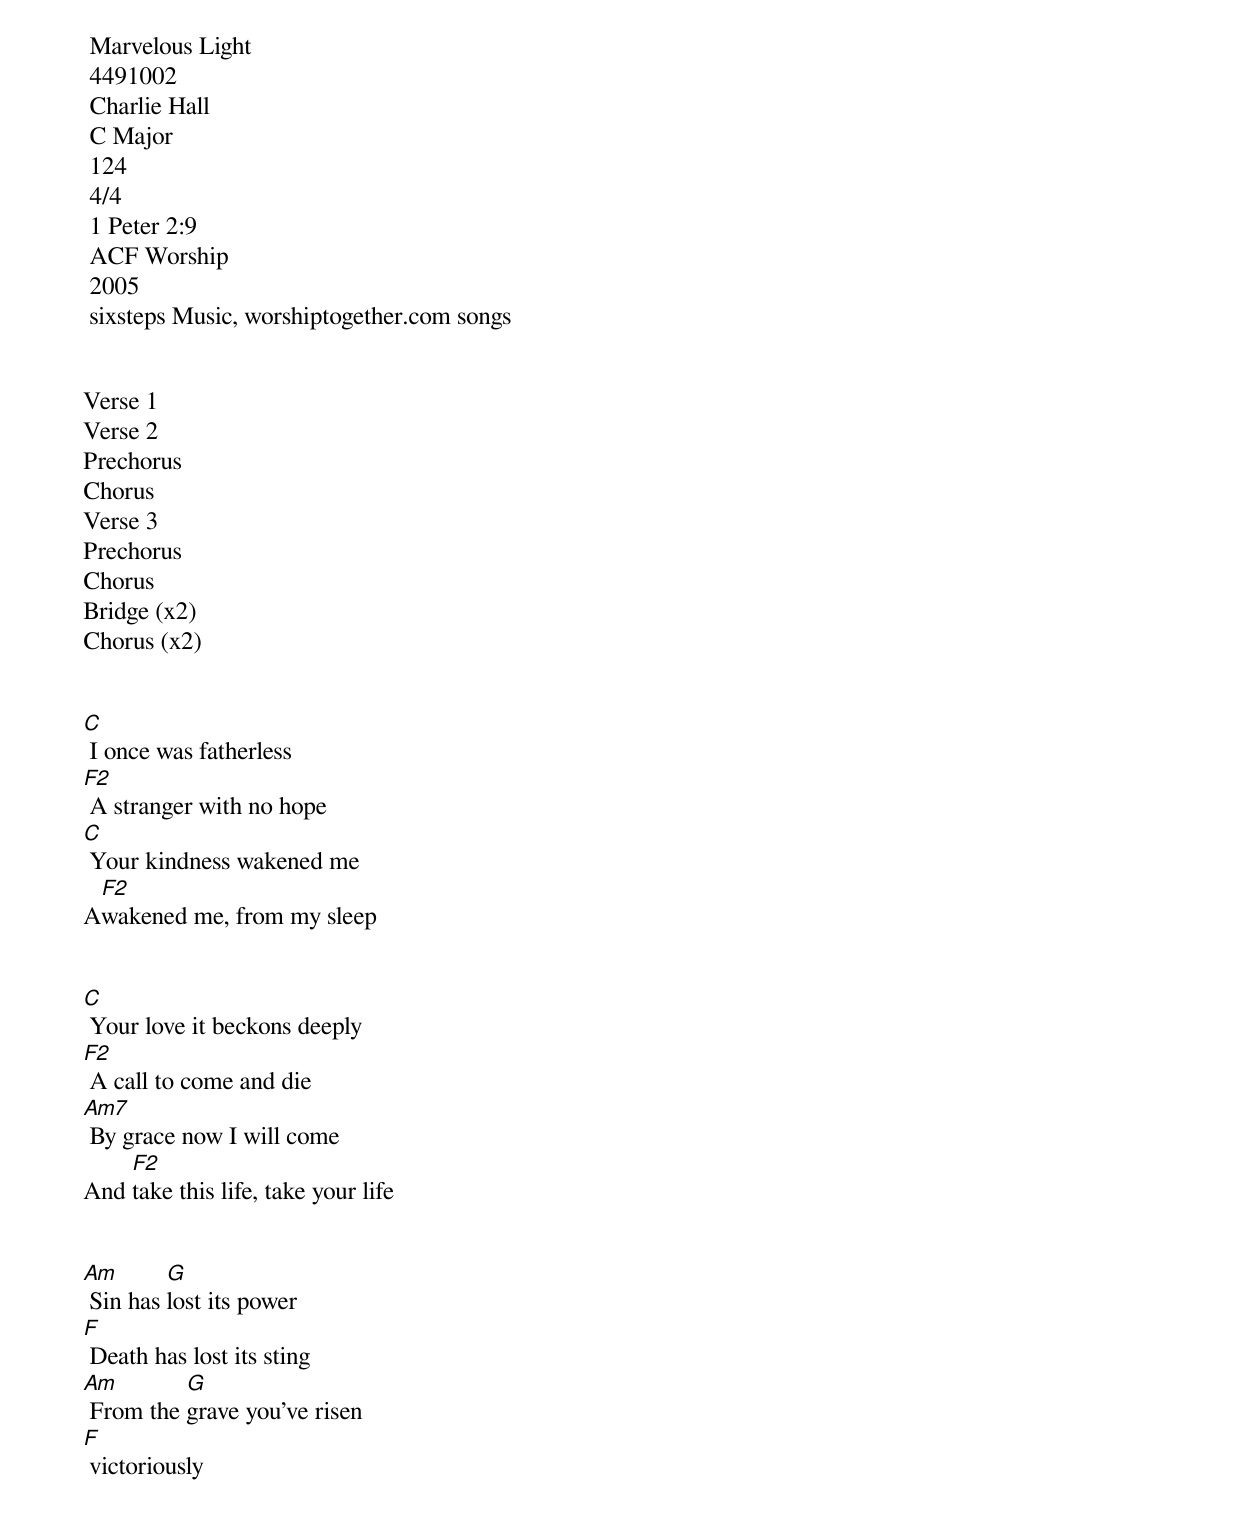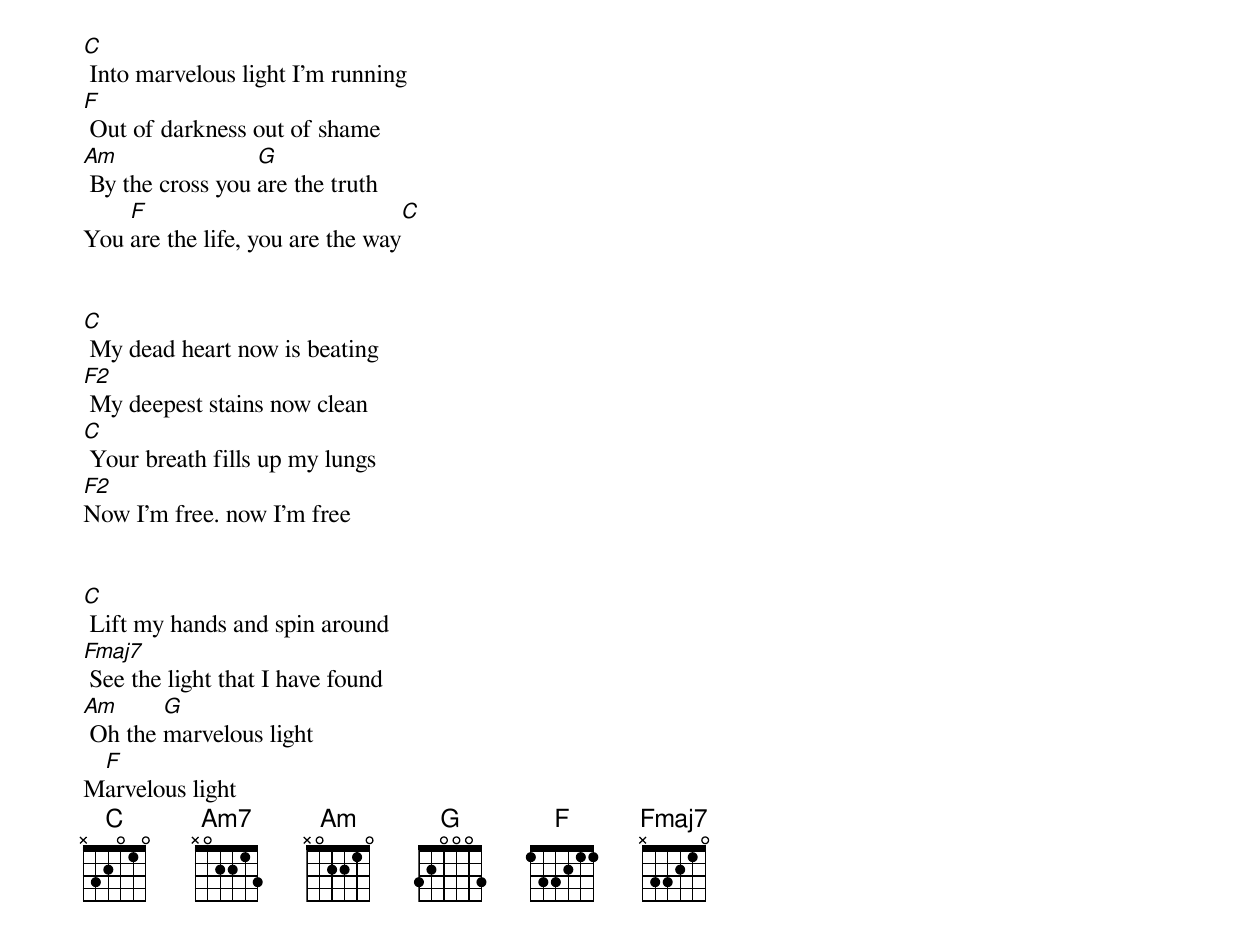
<song> Marvelous Light
<ccli> 4491002
<composer> Charlie Hall
<key> C Major
<bpm> 124
<signature> 4/4
<verse> 1 Peter 2:9
<arranger> ACF Worship
<year> 2005
<publisher> sixsteps Music, worshiptogether.com songs

<order>
Verse 1
Verse 2
Prechorus
Chorus
Verse 3
Prechorus
Chorus
Bridge (x2)
Chorus (x2)

<Verse 1>
[C] I once was fatherless
[F2] A stranger with no hope
[C] Your kindness wakened me
A[F2]wakened me, from my sleep

<Verse 2>
[C] Your love it beckons deeply
[F2] A call to come and die
[Am7] By grace now I will come
And [F2]take this life, take your life

<Prechorus>
[Am] Sin has [G]lost its power
[F] Death has lost its sting
[Am] From the [G]grave you've risen
[F] victoriously

<Chorus>
[C] Into marvelous light I'm running
[F] Out of darkness out of shame
[Am] By the cross you [G]are the truth
You [F]are the life, you are the way[C]

<Verse 3>
[C] My dead heart now is beating
[F2] My deepest stains now clean
[C] Your breath fills up my lungs
[F2]Now I'm free. now I'm free

<Bridge>
[C] Lift my hands and spin around
[Fmaj7] See the light that I have found
[Am] Oh the [G]marvelous light
M[F]arvelous light
